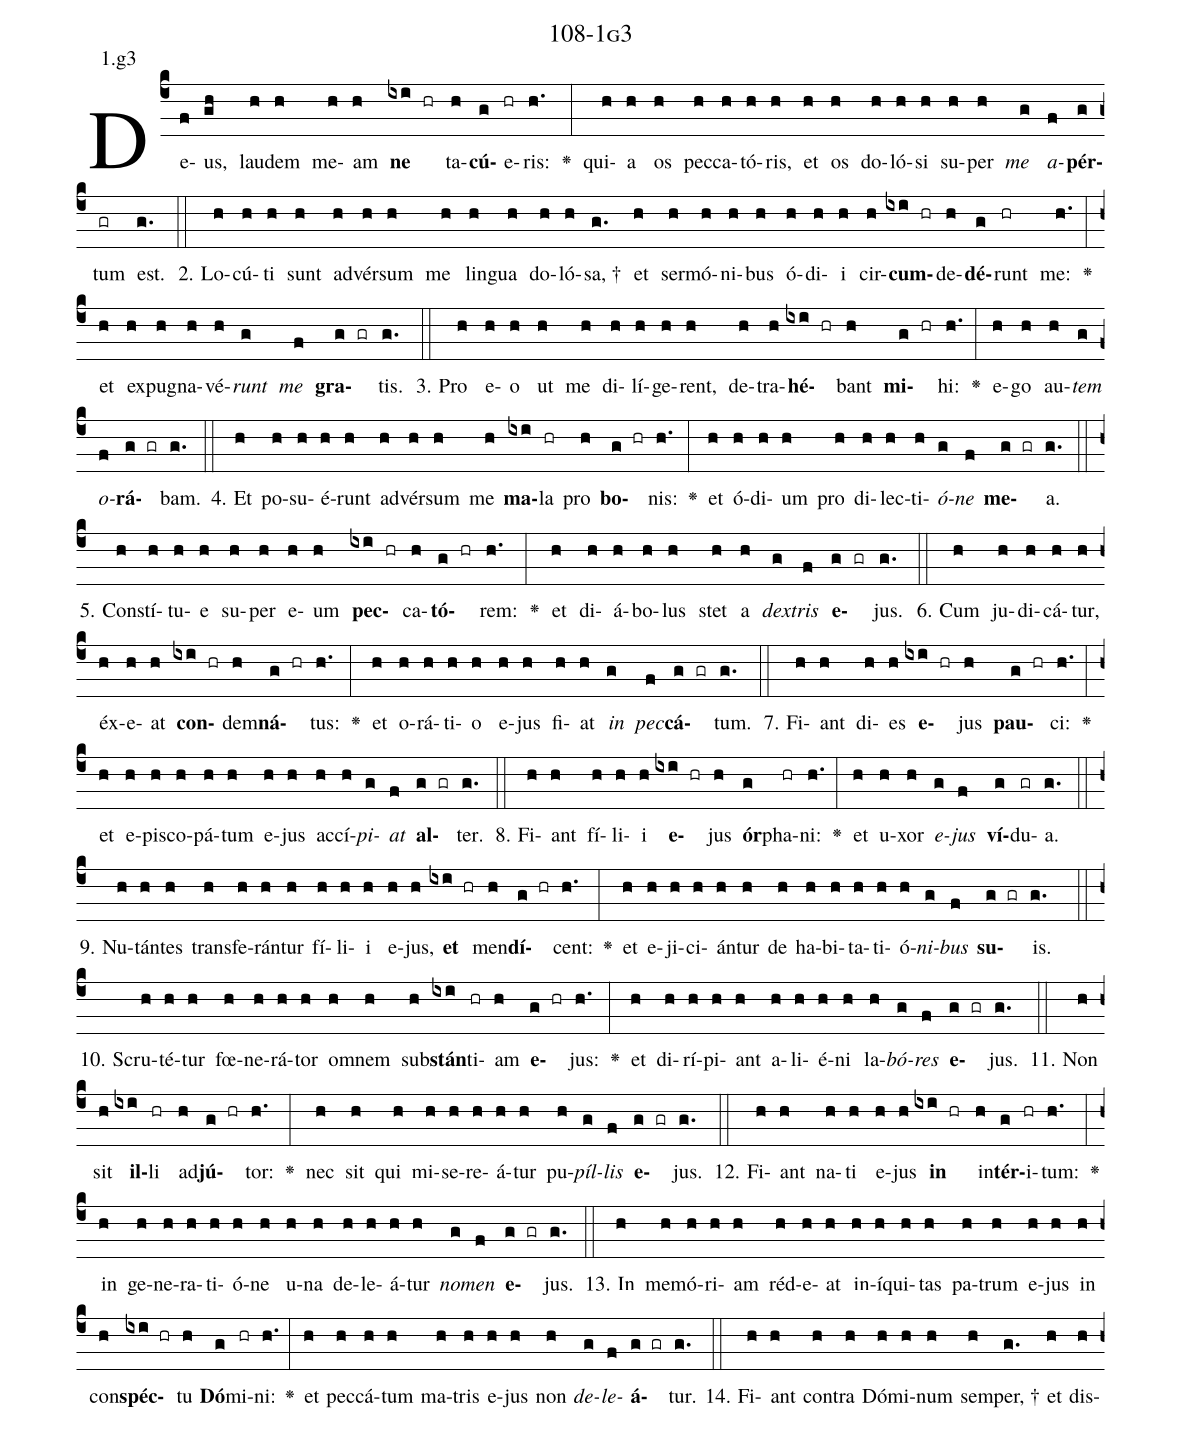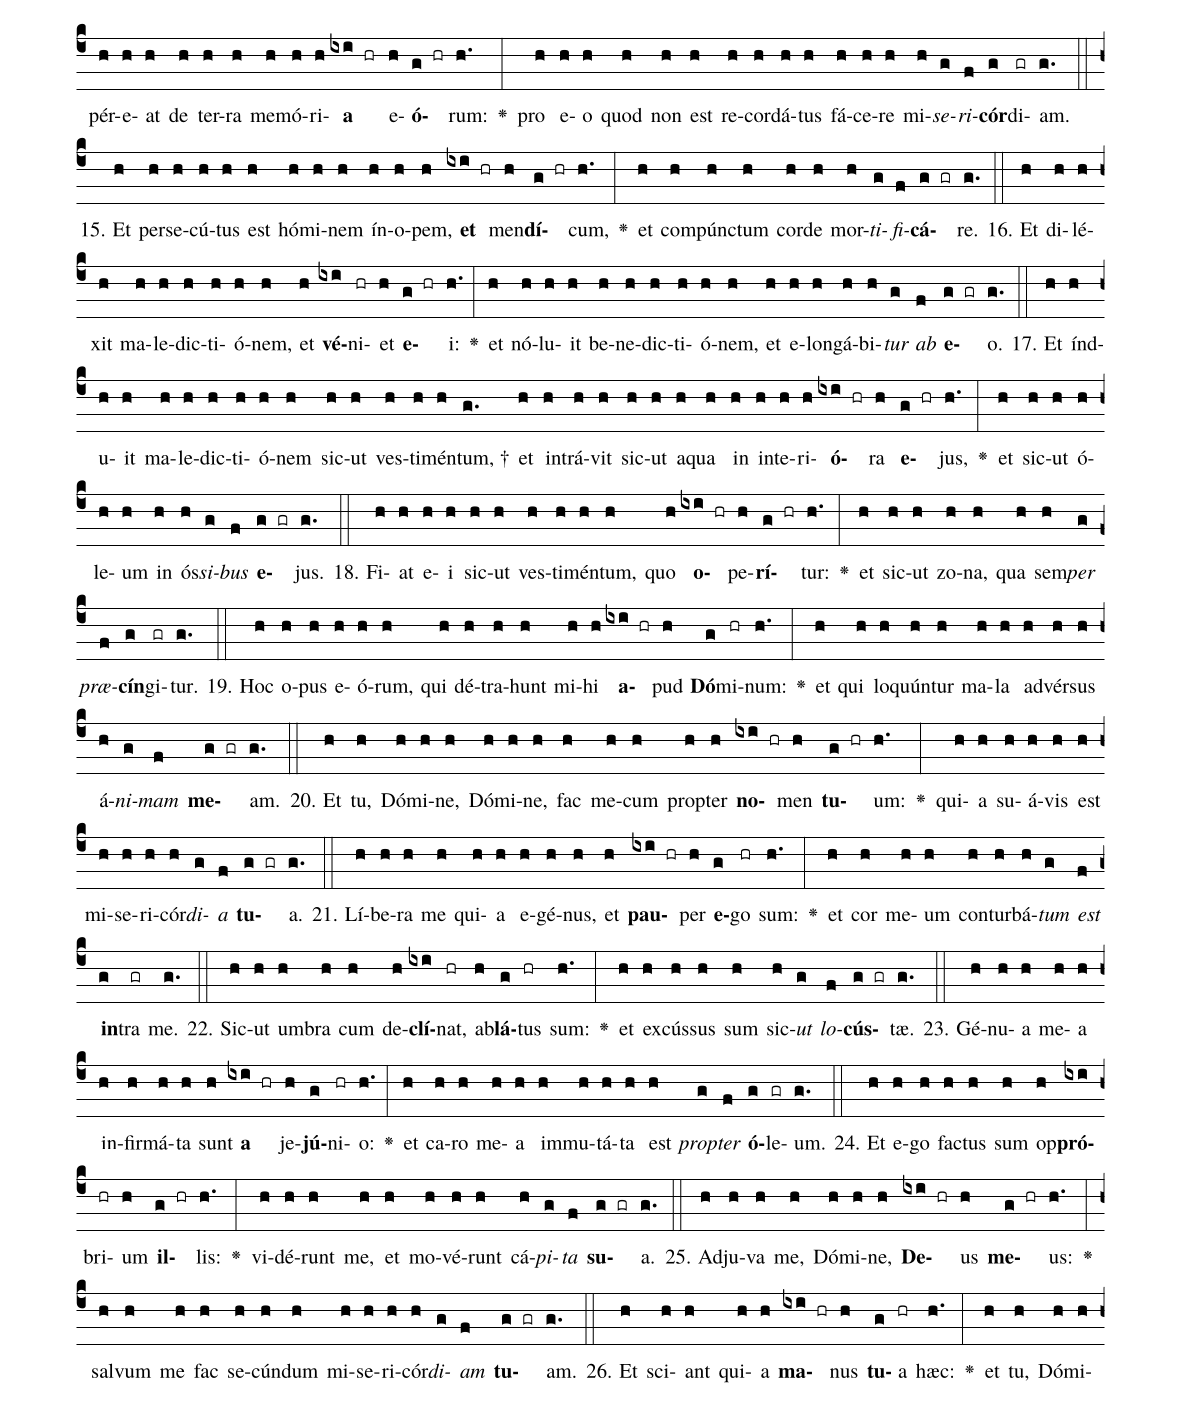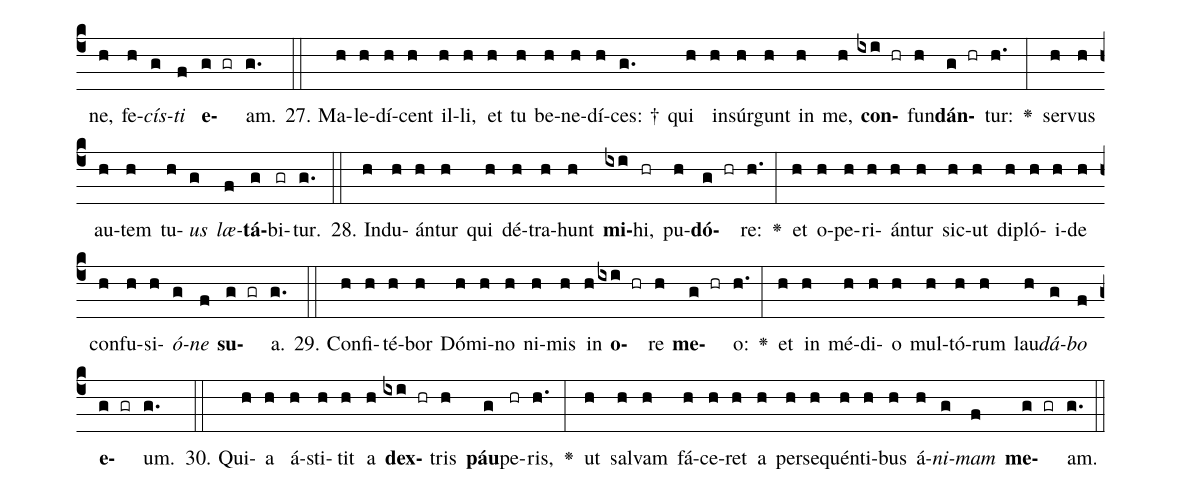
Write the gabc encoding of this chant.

name: 108-1g3;
annotation: 1.g3;
%%
(c4)De(f)us,(gh) lau(h)dem(h) me(h)am(h) <b>ne</b>(ixi hr) ta(h)<b>cú</b>(g)e(hr)ris:(h.) <v>\greheightstar</v>(:) qui(h)a(h) os(h) pec(h)ca(h)tó(h)ris,(h) et(h) os(h) do(h)ló(h)si(h) su(h)per(h) <i>me</i>(g) <i>a</i>(f)<b>pér</b>(g)tum(gr) est.(g.) (::)
2. Lo(h)cú(h)ti(h) sunt(h) ad(h)vér(h)sum(h) me(h) lin(h)gua(h) do(h)ló(h)sa, †(g.) et(h) ser(h)mó(h)ni(h)bus(h) ó(h)di(h)i(h) cir(h)<b>cum</b>(ixi hr)de(h)<b>dé</b>(g)runt(hr) me:(h.) <v>\greheightstar</v>(:) et(h) ex(h)pu(h)gna(h)vé(h)<i>runt</i>(g) <i>me</i>(f) <b>gra</b>(g gr)tis.(g.) (::)
3. Pro(h) e(h)o(h) ut(h) me(h) di(h)lí(h)ge(h)rent,(h) de(h)tra(h)<b>hé</b>(ixi hr)bant(h) <b>mi</b>(g hr)hi:(h.) <v>\greheightstar</v>(:) e(h)go(h) au(h)<i>tem</i>(g) <i>o</i>(f)<b>rá</b>(g gr)bam.(g.) (::)
4. Et(h) po(h)su(h)é(h)runt(h) ad(h)vér(h)sum(h) me(h) <b>ma</b>(ixi)la(hr) pro(h) <b>bo</b>(g hr)nis:(h.) <v>\greheightstar</v>(:) et(h) ó(h)di(h)um(h) pro(h) di(h)lec(h)ti(h)<i>ó</i>(g)<i>ne</i>(f) <b>me</b>(g gr)a.(g.) (::)
5. Con(h)stí(h)tu(h)e(h) su(h)per(h) e(h)um(h) <b>pec</b>(ixi hr)ca(h)<b>tó</b>(g hr)rem:(h.) <v>\greheightstar</v>(:) et(h) di(h)á(h)bo(h)lus(h) stet(h) a(h) <i>dex</i>(g)<i>tris</i>(f) <b>e</b>(g gr)jus.(g.) (::)
6. Cum(h) ju(h)di(h)cá(h)tur,(h) éx(h)e(h)at(h) <b>con</b>(ixi hr)dem(h)<b>ná</b>(g hr)tus:(h.) <v>\greheightstar</v>(:) et(h) o(h)rá(h)ti(h)o(h) e(h)jus(h) fi(h)at(h) <i>in</i>(g) <i>pec</i>(f)<b>cá</b>(g gr)tum.(g.) (::)
7. Fi(h)ant(h) di(h)es(h) <b>e</b>(ixi hr)jus(h) <b>pau</b>(g hr)ci:(h.) <v>\greheightstar</v>(:) et(h) e(h)pis(h)co(h)pá(h)tum(h) e(h)jus(h) ac(h)cí(h)<i>pi</i>(g)<i>at</i>(f) <b>al</b>(g gr)ter.(g.) (::)
8. Fi(h)ant(h) fí(h)li(h)i(h) <b>e</b>(ixi hr)jus(h) <b>ór</b>(g)pha(hr)ni:(h.) <v>\greheightstar</v>(:) et(h) u(h)xor(h) <i>e</i>(g)<i>jus</i>(f) <b>ví</b>(g)du(gr)a.(g.) (::)
9. Nu(h)tán(h)tes(h) trans(h)fe(h)rán(h)tur(h) fí(h)li(h)i(h) e(h)jus,(h) <b>et</b>(ixi hr) men(h)<b>dí</b>(g hr)cent:(h.) <v>\greheightstar</v>(:) et(h) e(h)ji(h)ci(h)án(h)tur(h) de(h) ha(h)bi(h)ta(h)ti(h)ó(h)<i>ni</i>(g)<i>bus</i>(f) <b>su</b>(g gr)is.(g.) (::)
10. Scru(h)té(h)tur(h) fœ(h)ne(h)rá(h)tor(h) om(h)nem(h) sub(h)<b>stán</b>(ixi)ti(hr)am(h) <b>e</b>(g hr)jus:(h.) <v>\greheightstar</v>(:) et(h) di(h)rí(h)pi(h)ant(h) a(h)li(h)é(h)ni(h) la(h)<i>bó</i>(g)<i>res</i>(f) <b>e</b>(g gr)jus.(g.) (::)
11. Non(h) sit(h) <b>il</b>(ixi)li(hr) ad(h)<b>jú</b>(g hr)tor:(h.) <v>\greheightstar</v>(:) nec(h) sit(h) qui(h) mi(h)se(h)re(h)á(h)tur(h) pu(h)<i>píl</i>(g)<i>lis</i>(f) <b>e</b>(g gr)jus.(g.) (::)
12. Fi(h)ant(h) na(h)ti(h) e(h)jus(h) <b>in</b>(ixi hr) in(h)<b>tér</b>(g)i(hr)tum:(h.) <v>\greheightstar</v>(:) in(h) ge(h)ne(h)ra(h)ti(h)ó(h)ne(h) u(h)na(h) de(h)le(h)á(h)tur(h) <i>no</i>(g)<i>men</i>(f) <b>e</b>(g gr)jus.(g.) (::)
13. In(h) me(h)mó(h)ri(h)am(h) réd(h)e(h)at(h) in(h)í(h)qui(h)tas(h) pa(h)trum(h) e(h)jus(h) in(h) con(h)<b>spéc</b>(ixi hr)tu(h) <b>Dó</b>(g)mi(hr)ni:(h.) <v>\greheightstar</v>(:) et(h) pec(h)cá(h)tum(h) ma(h)tris(h) e(h)jus(h) non(h) <i>de</i>(g)<i>le</i>(f)<b>á</b>(g gr)tur.(g.) (::)
14. Fi(h)ant(h) con(h)tra(h) Dó(h)mi(h)num(h) sem(h)per, †(g.) et(h) dis(h)pér(h)e(h)at(h) de(h) ter(h)ra(h) me(h)mó(h)ri(h)<b>a</b>(ixi hr) e(h)<b>ó</b>(g hr)rum:(h.) <v>\greheightstar</v>(:) pro(h) e(h)o(h) quod(h) non(h) est(h) re(h)cor(h)dá(h)tus(h) fá(h)ce(h)re(h) mi(h)<i>se</i>(g)<i>ri</i>(f)<b>cór</b>(g)di(gr)am.(g.) (::)
15. Et(h) per(h)se(h)cú(h)tus(h) est(h) hó(h)mi(h)nem(h) ín(h)o(h)pem,(h) <b>et</b>(ixi hr) men(h)<b>dí</b>(g hr)cum,(h.) <v>\greheightstar</v>(:) et(h) com(h)púnc(h)tum(h) cor(h)de(h) mor(h)<i>ti</i>(g)<i>fi</i>(f)<b>cá</b>(g gr)re.(g.) (::)
16. Et(h) di(h)lé(h)xit(h) ma(h)le(h)dic(h)ti(h)ó(h)nem,(h) et(h) <b>vé</b>(ixi)ni(hr)et(h) <b>e</b>(g hr)i:(h.) <v>\greheightstar</v>(:) et(h) nó(h)lu(h)it(h) be(h)ne(h)dic(h)ti(h)ó(h)nem,(h) et(h) e(h)lon(h)gá(h)bi(h)<i>tur</i>(g) <i>ab</i>(f) <b>e</b>(g gr)o.(g.) (::)
17. Et(h) índ(h)u(h)it(h) ma(h)le(h)dic(h)ti(h)ó(h)nem(h) sic(h)ut(h) ves(h)ti(h)mén(h)tum, †(g.) et(h) in(h)trá(h)vit(h) sic(h)ut(h) a(h)qua(h) in(h) in(h)te(h)ri(h)<b>ó</b>(ixi hr)ra(h) <b>e</b>(g hr)jus,(h.) <v>\greheightstar</v>(:) et(h) sic(h)ut(h) ó(h)le(h)um(h) in(h) ós(h)<i>si</i>(g)<i>bus</i>(f) <b>e</b>(g gr)jus.(g.) (::)
18. Fi(h)at(h) e(h)i(h) sic(h)ut(h) ves(h)ti(h)mén(h)tum,(h) quo(h) <b>o</b>(ixi hr)pe(h)<b>rí</b>(g hr)tur:(h.) <v>\greheightstar</v>(:) et(h) sic(h)ut(h) zo(h)na,(h) qua(h) sem(h)<i>per</i>(g) <i>præ</i>(f)<b>cín</b>(g)gi(gr)tur.(g.) (::)
19. Hoc(h) o(h)pus(h) e(h)ó(h)rum,(h) qui(h) dé(h)tra(h)hunt(h) mi(h)hi(h) <b>a</b>(ixi hr)pud(h) <b>Dó</b>(g)mi(hr)num:(h.) <v>\greheightstar</v>(:) et(h) qui(h) lo(h)quún(h)tur(h) ma(h)la(h) ad(h)vér(h)sus(h) á(h)<i>ni</i>(g)<i>mam</i>(f) <b>me</b>(g gr)am.(g.) (::)
20. Et(h) tu,(h) Dó(h)mi(h)ne,(h) Dó(h)mi(h)ne,(h) fac(h) me(h)cum(h) prop(h)ter(h) <b>no</b>(ixi hr)men(h) <b>tu</b>(g hr)um:(h.) <v>\greheightstar</v>(:) qui(h)a(h) su(h)á(h)vis(h) est(h) mi(h)se(h)ri(h)cór(h)<i>di</i>(g)<i>a</i>(f) <b>tu</b>(g gr)a.(g.) (::)
21. Lí(h)be(h)ra(h) me(h) qui(h)a(h) e(h)gé(h)nus,(h) et(h) <b>pau</b>(ixi hr)per(h) <b>e</b>(g)go(hr) sum:(h.) <v>\greheightstar</v>(:) et(h) cor(h) me(h)um(h) con(h)tur(h)bá(h)<i>tum</i>(g) <i>est</i>(f) <b>in</b>(g)tra(gr) me.(g.) (::)
22. Sic(h)ut(h) um(h)bra(h) cum(h) de(h)<b>clí</b>(ixi)nat,(hr) ab(h)<b>lá</b>(g)tus(hr) sum:(h.) <v>\greheightstar</v>(:) et(h) ex(h)cús(h)sus(h) sum(h) sic(h)<i>ut</i>(g) <i>lo</i>(f)<b>cús</b>(g gr)tæ.(g.) (::)
23. Gé(h)nu(h)a(h) me(h)a(h) in(h)fir(h)má(h)ta(h) sunt(h) <b>a</b>(ixi hr) je(h)<b>jú</b>(g)ni(hr)o:(h.) <v>\greheightstar</v>(:) et(h) ca(h)ro(h) me(h)a(h) im(h)mu(h)tá(h)ta(h) est(h) <i>prop</i>(g)<i>ter</i>(f) <b>ó</b>(g)le(gr)um.(g.) (::)
24. Et(h) e(h)go(h) fac(h)tus(h) sum(h) op(h)<b>pró</b>(ixi)bri(hr)um(h) <b>il</b>(g hr)lis:(h.) <v>\greheightstar</v>(:) vi(h)dé(h)runt(h) me,(h) et(h) mo(h)vé(h)runt(h) cá(h)<i>pi</i>(g)<i>ta</i>(f) <b>su</b>(g gr)a.(g.) (::)
25. Ad(h)ju(h)va(h) me,(h) Dó(h)mi(h)ne,(h) <b>De</b>(ixi hr)us(h) <b>me</b>(g hr)us:(h.) <v>\greheightstar</v>(:) sal(h)vum(h) me(h) fac(h) se(h)cún(h)dum(h) mi(h)se(h)ri(h)cór(h)<i>di</i>(g)<i>am</i>(f) <b>tu</b>(g gr)am.(g.) (::)
26. Et(h) sci(h)ant(h) qui(h)a(h) <b>ma</b>(ixi hr)nus(h) <b>tu</b>(g)a(hr) hæc:(h.) <v>\greheightstar</v>(:) et(h) tu,(h) Dó(h)mi(h)ne,(h) fe(h)<i>cís</i>(g)<i>ti</i>(f) <b>e</b>(g gr)am.(g.) (::)
27. Ma(h)le(h)dí(h)cent(h) il(h)li,(h) et(h) tu(h) be(h)ne(h)dí(h)ces: †(g.) qui(h) in(h)súr(h)gunt(h) in(h) me,(h) <b>con</b>(ixi hr)fun(h)<b>dán</b>(g hr)tur:(h.) <v>\greheightstar</v>(:) ser(h)vus(h) au(h)tem(h) tu(h)<i>us</i>(g) <i>læ</i>(f)<b>tá</b>(g)bi(gr)tur.(g.) (::)
28. Ind(h)u(h)án(h)tur(h) qui(h) dé(h)tra(h)hunt(h) <b>mi</b>(ixi)hi,(hr) pu(h)<b>dó</b>(g hr)re:(h.) <v>\greheightstar</v>(:) et(h) o(h)pe(h)ri(h)án(h)tur(h) sic(h)ut(h) di(h)pló(h)i(h)de(h) con(h)fu(h)si(h)<i>ó</i>(g)<i>ne</i>(f) <b>su</b>(g gr)a.(g.) (::)
29. Con(h)fi(h)té(h)bor(h) Dó(h)mi(h)no(h) ni(h)mis(h) in(h) <b>o</b>(ixi hr)re(h) <b>me</b>(g hr)o:(h.) <v>\greheightstar</v>(:) et(h) in(h) mé(h)di(h)o(h) mul(h)tó(h)rum(h) lau(h)<i>dá</i>(g)<i>bo</i>(f) <b>e</b>(g gr)um.(g.) (::)
30. Qui(h)a(h) á(h)sti(h)tit(h) a(h) <b>dex</b>(ixi hr)tris(h) <b>páu</b>(g)pe(hr)ris,(h.) <v>\greheightstar</v>(:) ut(h) sal(h)vam(h) fá(h)ce(h)ret(h) a(h) per(h)se(h)quén(h)ti(h)bus(h) á(h)<i>ni</i>(g)<i>mam</i>(f) <b>me</b>(g gr)am.(g.) (::)
